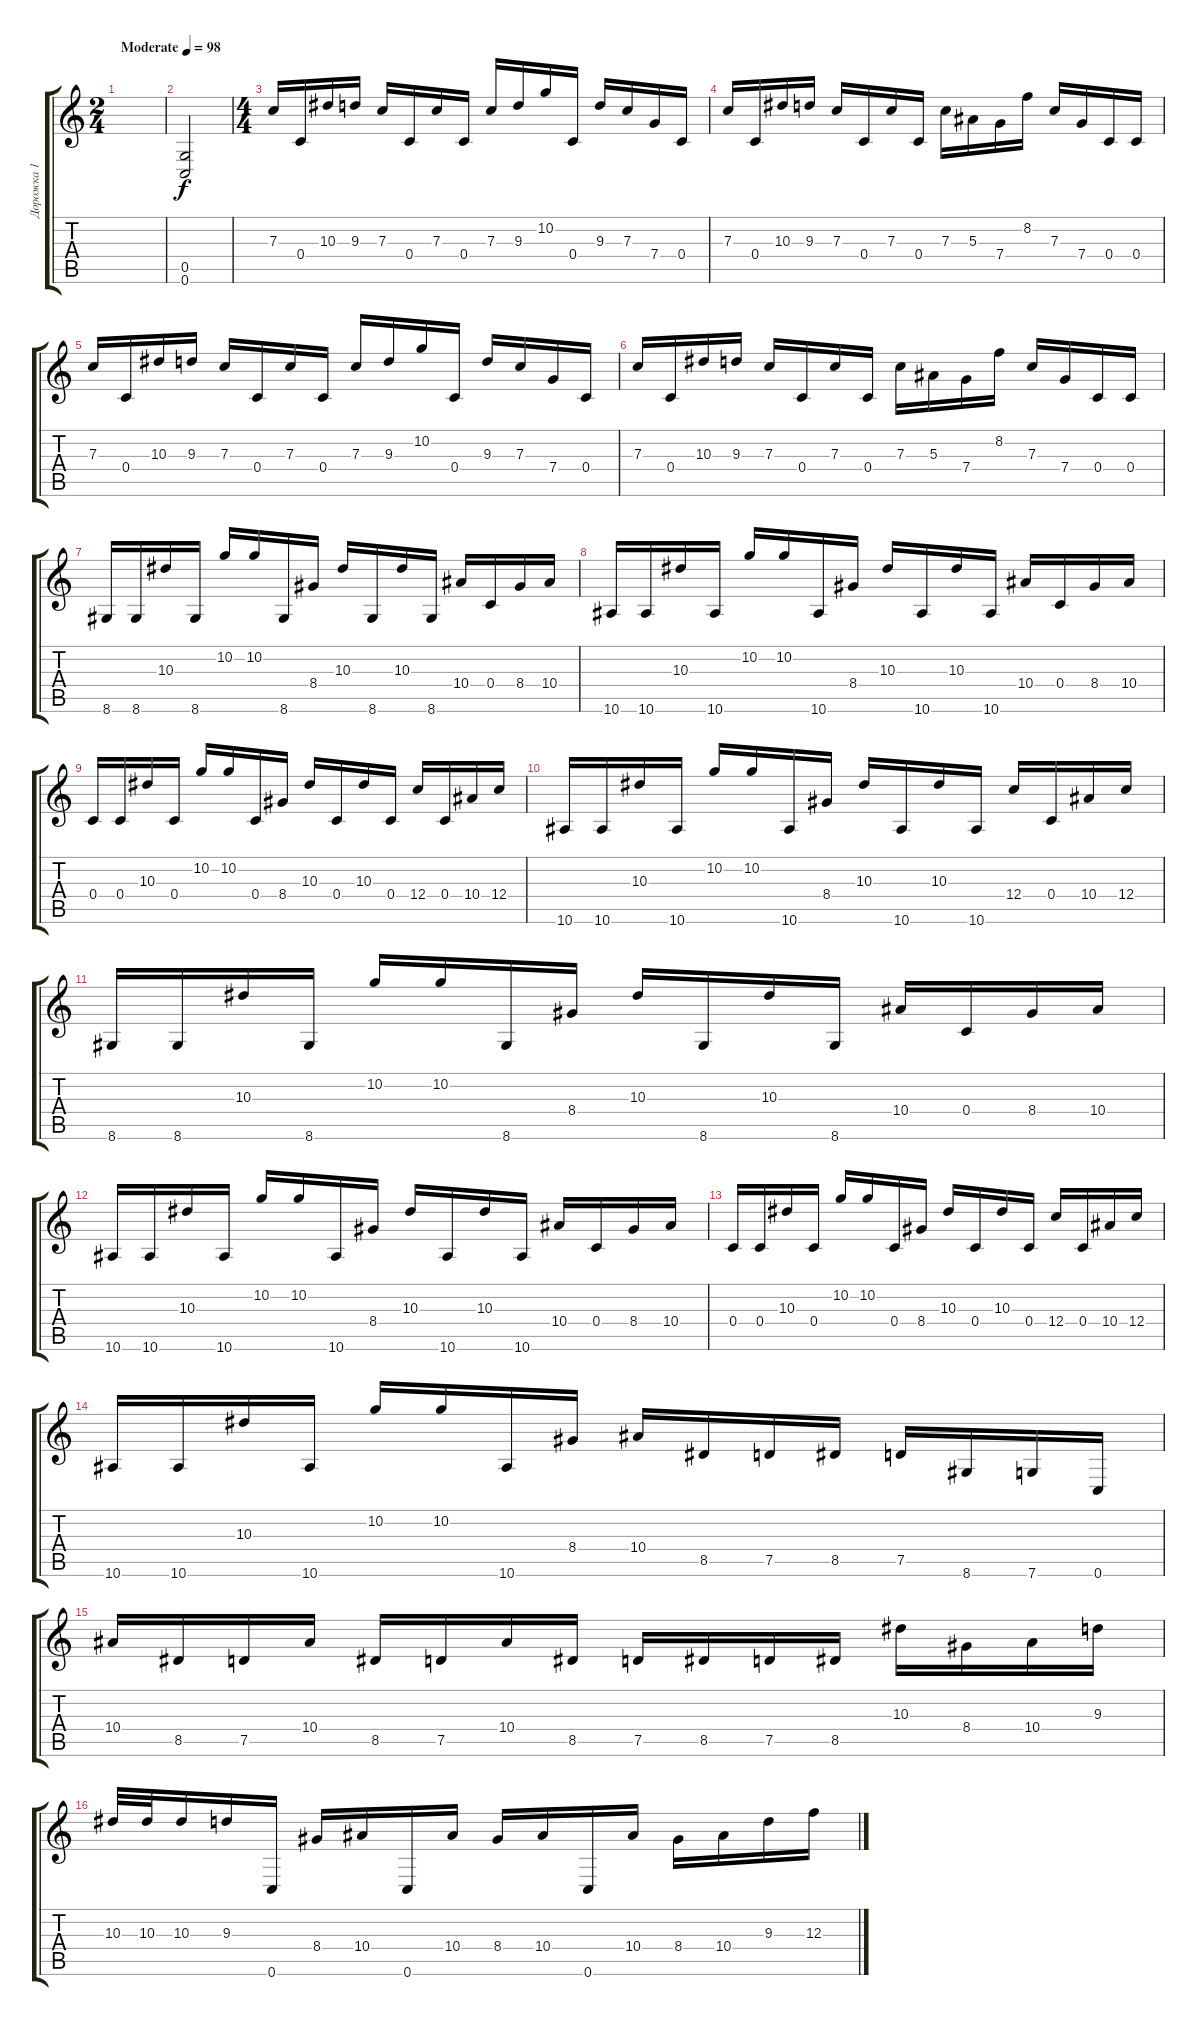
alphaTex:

\track ("Дорожка 1" "Дорожка 1") {instrument distortionguitar}
\staff {score tabs}
\tuning (D4 A3 F3 C3 G2 C2) {hide}
\ts (2 4)
\tempo (98 "Moderate")
\clef g2
\ks c
|
(0.5 0.6).2 |
\ts (4 4)
7.3.16 0.4.16 10.3.16 9.3.16 7.3.16 0.4.16 7.3.16 0.4.16 7.3.16 9.3.16 10.2.16 0.4.16 9.3.16 7.3.16 7.4.16 0.4.16 |
7.3.16 0.4.16 10.3.16 9.3.16 7.3.16 0.4.16 7.3.16 0.4.16 7.3.16 5.3.16 7.4.16 8.2.16 7.3.16 7.4.16 0.4.16 0.4.16 |
7.3.16 0.4.16 10.3.16 9.3.16 7.3.16 0.4.16 7.3.16 0.4.16 7.3.16 9.3.16 10.2.16 0.4.16 9.3.16 7.3.16 7.4.16 0.4.16 |
7.3.16 0.4.16 10.3.16 9.3.16 7.3.16 0.4.16 7.3.16 0.4.16 7.3.16 5.3.16 7.4.16 8.2.16 7.3.16 7.4.16 0.4.16 0.4.16 |
8.6.16 8.6.16 10.3.16 8.6.16 10.2.16 10.2.16 8.6.16 8.4.16 10.3.16 8.6.16 10.3.16 8.6.16 10.4.16 0.4.16 8.4.16 10.4.16 |
10.6.16 10.6.16 10.3.16 10.6.16 10.2.16 10.2.16 10.6.16 8.4.16 10.3.16 10.6.16 10.3.16 10.6.16 10.4.16 0.4.16 8.4.16 10.4.16 |
0.4.16 0.4.16 10.3.16 0.4.16 10.2.16 10.2.16 0.4.16 8.4.16 10.3.16 0.4.16 10.3.16 0.4.16 12.4.16 0.4.16 10.4.16 12.4.16 |
10.6.16 10.6.16 10.3.16 10.6.16 10.2.16 10.2.16 10.6.16 8.4.16 10.3.16 10.6.16 10.3.16 10.6.16 12.4.16 0.4.16 10.4.16 12.4.16 |
8.6.16 8.6.16 10.3.16 8.6.16 10.2.16 10.2.16 8.6.16 8.4.16 10.3.16 8.6.16 10.3.16 8.6.16 10.4.16 0.4.16 8.4.16 10.4.16 |
10.6.16 10.6.16 10.3.16 10.6.16 10.2.16 10.2.16 10.6.16 8.4.16 10.3.16 10.6.16 10.3.16 10.6.16 10.4.16 0.4.16 8.4.16 10.4.16 |
0.4.16 0.4.16 10.3.16 0.4.16 10.2.16 10.2.16 0.4.16 8.4.16 10.3.16 0.4.16 10.3.16 0.4.16 12.4.16 0.4.16 10.4.16 12.4.16 |
10.6.16 10.6.16 10.3.16 10.6.16 10.2.16 10.2.16 10.6.16 8.4.16 10.4.16 8.5.16 7.5.16 8.5.16 7.5.16 8.6.16 7.6.16 0.6.16 |
10.4.16 8.5.16 7.5.16 10.4.16 8.5.16 7.5.16 10.4.16 8.5.16 7.5.16 8.5.16 7.5.16 8.5.16 10.3.16 8.4.16 10.4.16 9.3.16 |
10.3.32 10.3.32 10.3.16 9.3.16 0.6.16 8.4.16 10.4.16 0.6.16 10.4.16 8.4.16 10.4.16 0.6.16 10.4.16 8.4.16 10.4.16 9.3.16 12.3.16
